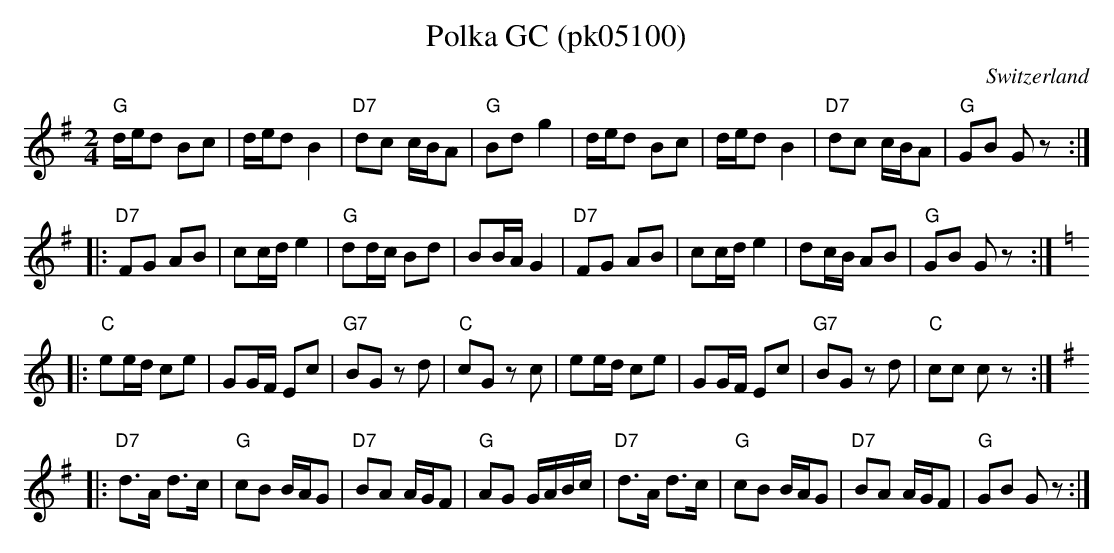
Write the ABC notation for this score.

X:1
T:Polka GC (pk05100)
M:2/4
L:1/16
O:Switzerland
K:G major
"G"ded2 B2c2 | ded2 B4 | "D7"d2c2 cBA2 | "G"B2d2 g4 | ded2 B2c2 | ded2 B4 | "D7"d2c2 cBA2 | "G"G2B2 G2z2::
"D7"F2G2 A2B2 | c2cde4 | "G"d2dc B2d2 | B2BAG4 | "D7"F2G2 A2B2 | c2cde4 | d2cB A2B2 | "G"G2B2 G2z2:: [K:C]
"C"e2ed c2e2 | G2GF E2c2 | "G7"B2G2 z2d2 | "C"c2G2 z2c2 | e2ed c2e2 | G2GF E2c2 | "G7"B2G2 z2d2 | "C"c2c2 c2z2 :: [K:G]
"D7"d2>A2 d2>c2 | "G"c2B2 BAG2 | "D7"B2A2 AGF2 | "G"A2G2 GABc | "D7"d2>A2 d2>c2 | "G"c2B2 BAG2 | "D7"B2A2 AGF2 | "G"G2B2 G2z2 :|
